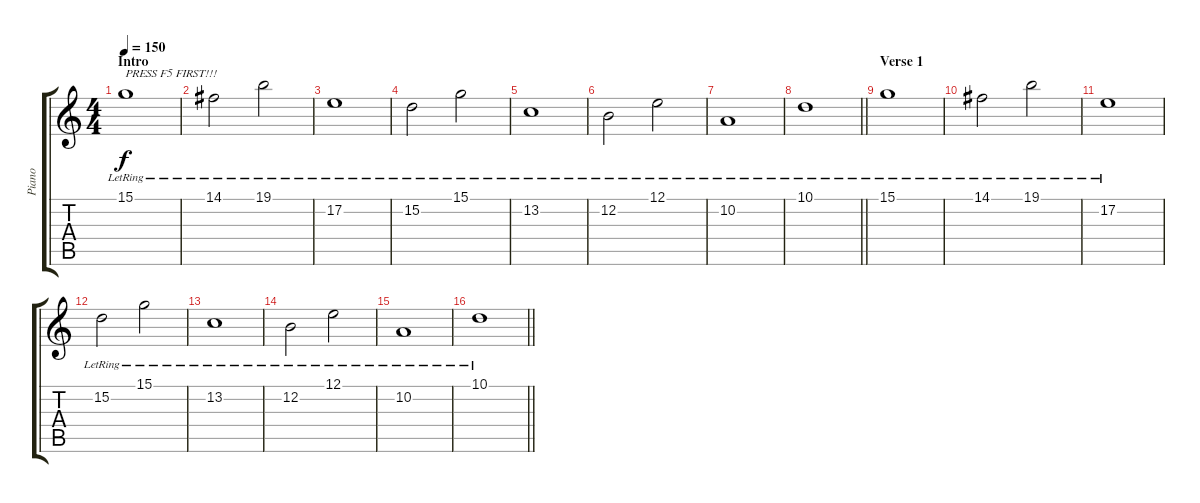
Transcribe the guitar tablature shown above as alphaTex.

\track ("Piano" "Piano") {instrument electricgrandpiano}
\staff {score tabs}
\tuning (E4 B3 G3 D3 A2 E2) {hide}
\ts (4 4)
\section ("" "Intro")
\tempo 150
\clef g2
\ks c
15.1{lr}.1{txt "PRESS F5 FIRST!!!" dy f instrument electricgrandpiano} |
14.1{lr}.2 19.1{lr}.2 |
17.2{lr}.1 |
15.2{lr}.2 15.1{lr}.2 |
13.2{lr}.1 |
12.2{lr}.2 12.1{lr}.2 |
10.2{lr}.1 |
\barLineRight lightlight
10.1{lr}.1 |
\section ("" "Verse 1")
15.1{lr}.1 |
14.1{lr}.2 19.1{lr}.2 |
17.2{lr}.1 |
15.2{lr}.2 15.1{lr}.2 |
13.2{lr}.1 |
12.2{lr}.2 12.1{lr}.2 |
10.2{lr}.1 |
\barLineRight lightlight
10.1{lr}.1
